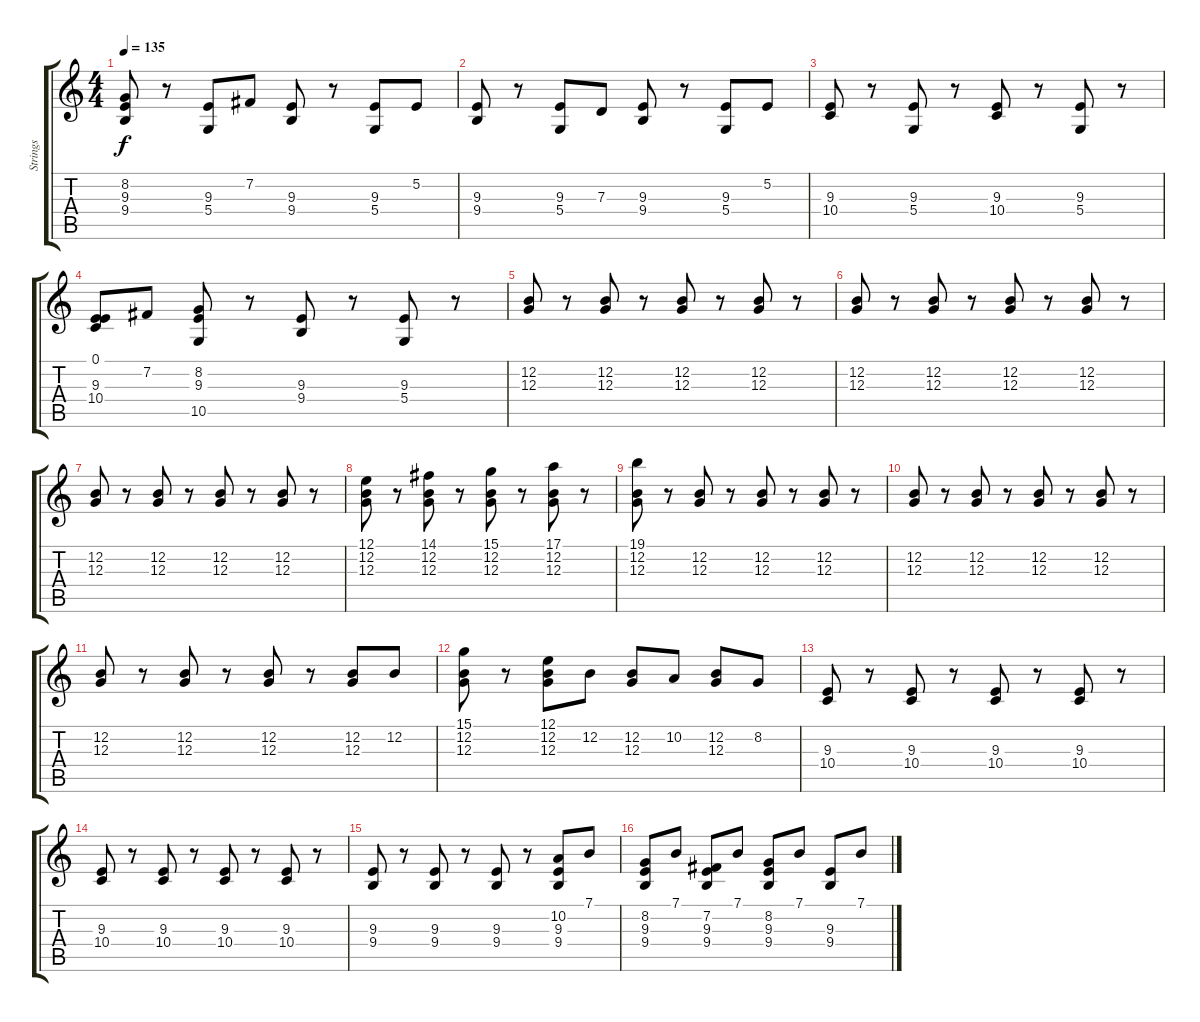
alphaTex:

\track ("Strings" "Strings") {instrument violin}
\staff {score tabs}
\tuning (E4 B3 G3 D3 A2 E2) {hide}
\ts (4 4)
\tempo 135
\clef g2
\ks c
(8.2 9.3 9.4).8{dy f} r.8 (9.3 5.4).8 7.2.8 (9.3 9.4).8 r.8 (9.3 5.4).8 5.2.8 |
(9.3 9.4).8 r.8 (9.3 5.4).8 7.3.8 (9.3 9.4).8 r.8 (9.3 5.4).8 5.2.8 |
(9.3 10.4).8 r.8 (9.3 5.4).8 r.8 (9.3 10.4).8 r.8 (9.3 5.4).8 r.8 |
(0.1 9.3 10.4).8 7.2.8 (8.2 9.3 10.5).8 r.8 (9.3 9.4).8 r.8 (9.3 5.4).8 r.8 |
(12.2 12.3).8 r.8 (12.2 12.3).8 r.8 (12.2 12.3).8 r.8 (12.2 12.3).8 r.8 |
(12.2 12.3).8 r.8 (12.2 12.3).8 r.8 (12.2 12.3).8 r.8 (12.2 12.3).8 r.8 |
(12.2 12.3).8 r.8 (12.2 12.3).8 r.8 (12.2 12.3).8 r.8 (12.2 12.3).8 r.8 |
(12.1 12.2 12.3).8 r.8 (14.1 12.2 12.3).8 r.8 (15.1 12.2 12.3).8 r.8 (17.1 12.2 12.3).8 r.8 |
(19.1 12.2 12.3).8 r.8 (12.2 12.3).8 r.8 (12.2 12.3).8 r.8 (12.2 12.3).8 r.8 |
(12.2 12.3).8 r.8 (12.2 12.3).8 r.8 (12.2 12.3).8 r.8 (12.2 12.3).8 r.8 |
(12.2 12.3).8 r.8 (12.2 12.3).8 r.8 (12.2 12.3).8 r.8 (12.2 12.3).8 12.2.8 |
(15.1 12.2 12.3).8 r.8 (12.1 12.2 12.3).8 12.2.8 (12.2 12.3).8 10.2.8 (12.2 12.3).8 8.2.8 |
(9.3 10.4).8 r.8 (9.3 10.4).8 r.8 (9.3 10.4).8 r.8 (9.3 10.4).8 r.8 |
(9.3 10.4).8 r.8 (9.3 10.4).8 r.8 (9.3 10.4).8 r.8 (9.3 10.4).8 r.8 |
(9.3 9.4).8 r.8 (9.3 9.4).8 r.8 (9.3 9.4).8 r.8 (10.2 9.3 9.4).8 7.1.8 |
(8.2 9.3 9.4).8 7.1.8 (7.2 9.3 9.4).8 7.1.8 (8.2 9.3 9.4).8 7.1.8 (9.3 9.4).8 7.1.8
